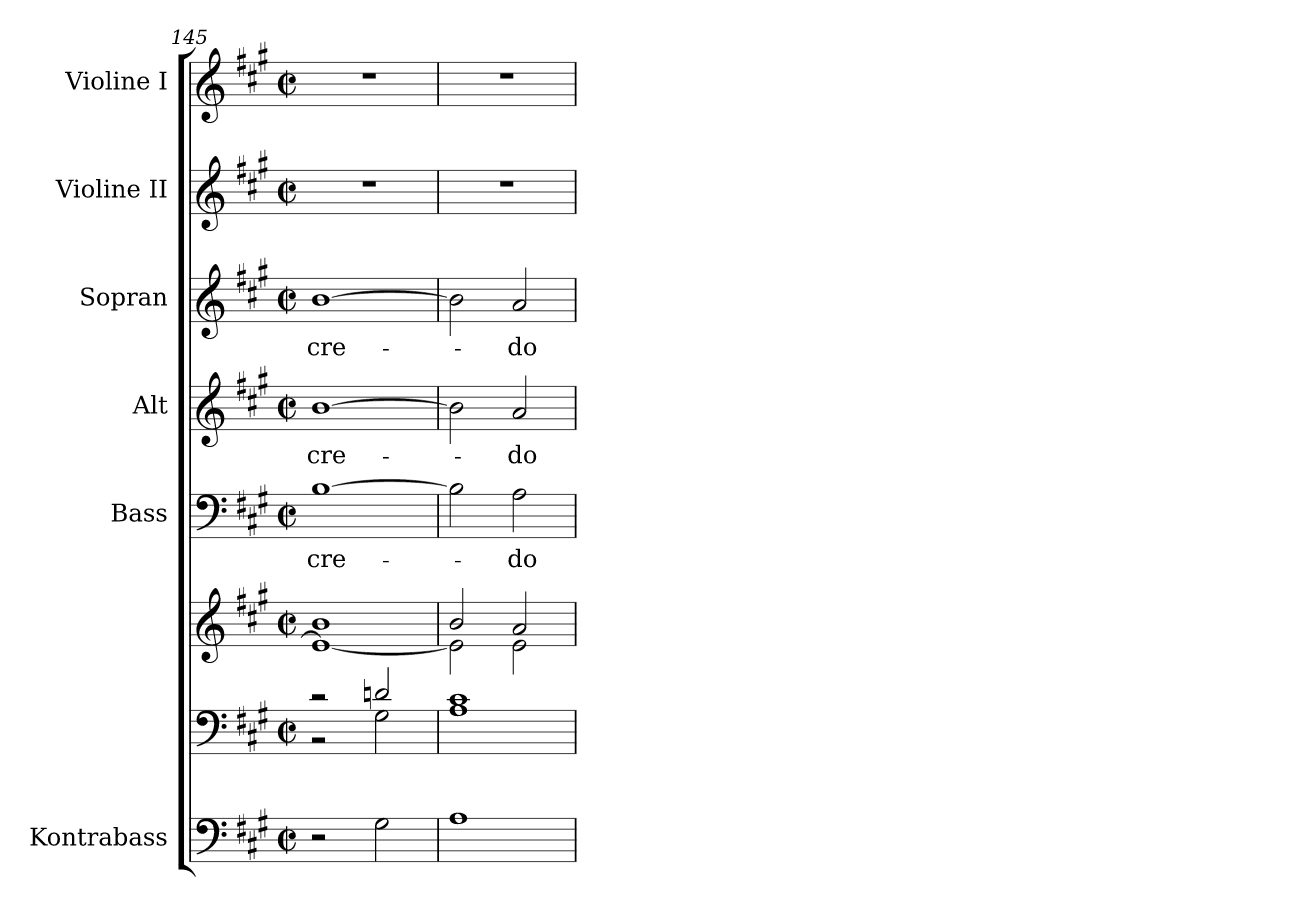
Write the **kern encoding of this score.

**kern	**kern	**kern	**kern	**text	**kern	**text	**kern	**text	**kern	**kern
*part7	*part6	*part6	*part5	*part5	*part4	*part4	*part3	*part3	*part2	*part1
*staff8	*staff7	*staff6	*staff5	*staff5	*staff4	*staff4	*staff3	*staff3	*staff2	*staff1
*I"Kontrabass	*	*	*I"Bass	*	*I"Alt	*	*I"Sopran	*	*I"Violine II	*I"Violine I
*I'Kb.	*	*	*I'B.	*	*I'A.	*	*I'S.	*	*I'Vl. II	*I'Vl. I
*clefF4	*clefF4	*clefG2	*clefF4	*	*clefG2	*	*clefG2	*	*clefG2	*clefG2
*ITrd7c12	*	*	*	*	*	*	*	*	*	*
*k[f#c#g#]	*k[f#c#g#]	*k[f#c#g#]	*k[f#c#g#]	*	*k[f#c#g#]	*	*k[f#c#g#]	*	*k[f#c#g#]	*k[f#c#g#]
*A:	*A:	*A:	*A:	*	*A:	*	*A:	*	*A:	*A:
*M2/2	*M2/2	*M2/2	*M2/2	*	*M2/2	*	*M2/2	*	*M2/2	*M2/2
*met(c|)	*met(c|)	*met(c|)	*met(c|)	*	*met(c|)	*	*met(c|)	*	*met(c|)	*met(c|)
=145	=145	=145	=145	=145	=145	=145	=145	=145	=145	=145
*	*^	*^	*	*	*	*	*	*	*	*
!	!	!	!	!	!	!LO:LY:b	!	!LO:LY:b	!	!LO:LY:b	!	!
2r	2r	2r	1b	1e_	[1B	cre-	[1b	cre-	[1b	cre-	1r	1r
2GG#\	2dn/	2G#\	.	.	.	.	.	.	.	.	.	.
=146	=146	=146	=146	=146	=146	=146	=146	=146	=146	=146	=146	=146
1AA	1c#	1A	2b/	2e\]	2B\]	.	2b\]	.	2b\]	.	1r	1r
!	!	!	!	!	!	!LO:LY:b	!	!LO:LY:b	!	!LO:LY:b	!	!
.	.	.	2a/	2e\	2A\	-do	2a/	-do	2a/	-do	.	.
*	*v	*v	*	*	*	*	*	*	*	*	*	*
*	*	*v	*v	*	*	*	*	*	*	*	*
=	=	=	=	=	=	=	=	=	=	=
*-	*-	*-	*-	*-	*-	*-	*-	*-	*-	*-
